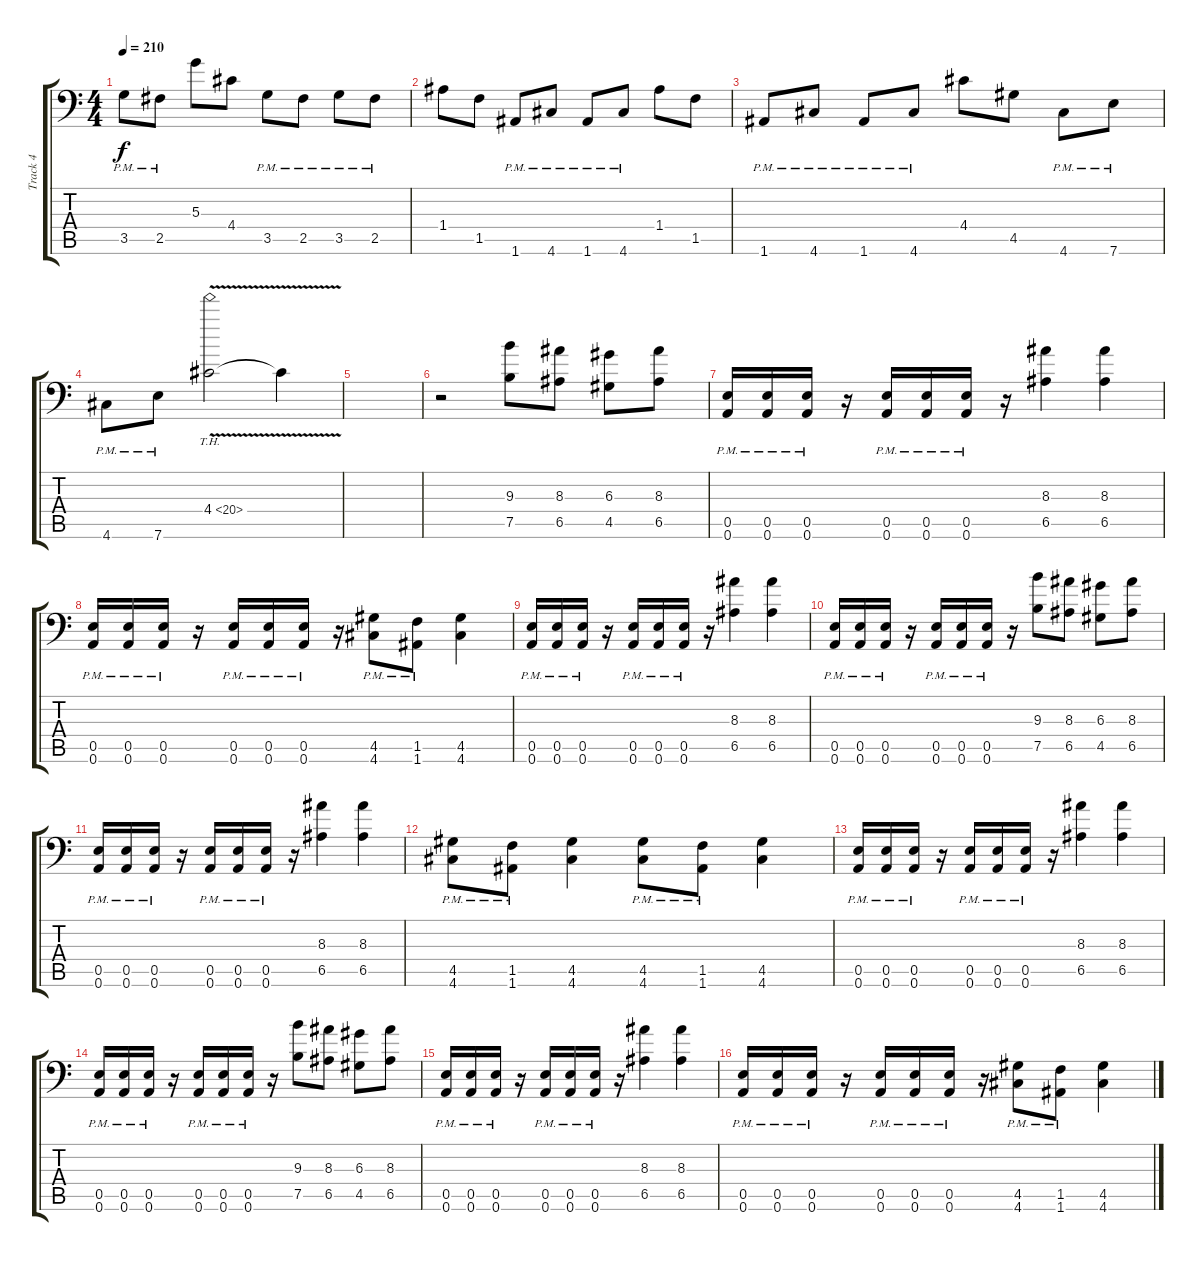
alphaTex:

\track ("Track 4" "Track 4") {instrument distortionguitar}
\staff {score tabs}
\tuning (B3 Gb3 D3 A2 E2 A1) {hide}
\ts (4 4)
\tempo 210
\clef f4
\ks c
3.5{pm}.8{dy f} 2.5{pm}.8 5.3.8 4.4.8 3.5{pm}.8 2.5{pm}.8 3.5{pm}.8 2.5{pm}.8 |
1.4.8 1.5.8 1.6{pm}.8 4.6{pm}.8 1.6{pm}.8 4.6{pm}.8 1.4.8 1.5.8 |
1.6{pm}.8 4.6{pm}.8 1.6{pm}.8 4.6{pm}.8 4.4.8 4.5.8 4.6{pm}.8 7.6{pm}.8 |
4.6{pm}.8 7.6{pm}.8 4.4{th 16 v}.2 4.4{t}.4 |
|
r.2 (9.3 7.5).8 (8.3 6.5).8 (6.3 4.5).8 (8.3 6.5).8 |
(0.5{pm} 0.6{pm}).16 (0.5{pm} 0.6{pm}).16 (0.5{pm} 0.6{pm}).16 r.16 (0.5{pm} 0.6{pm}).16 (0.5{pm} 0.6{pm}).16 (0.5{pm} 0.6{pm}).16 r.16 (8.3 6.5).4 (8.3 6.5).4 |
(0.5{pm} 0.6{pm}).16 (0.5{pm} 0.6{pm}).16 (0.5{pm} 0.6{pm}).16 r.16 (0.5{pm} 0.6{pm}).16 (0.5{pm} 0.6{pm}).16 (0.5{pm} 0.6{pm}).16 r.16 (4.5{pm} 4.6{pm}).8 (1.5{pm} 1.6{pm}).8 (4.5 4.6).4 |
(0.5{pm} 0.6{pm}).16 (0.5{pm} 0.6{pm}).16 (0.5{pm} 0.6{pm}).16 r.16 (0.5{pm} 0.6{pm}).16 (0.5{pm} 0.6{pm}).16 (0.5{pm} 0.6{pm}).16 r.16 (8.3 6.5).4 (8.3 6.5).4 |
(0.5{pm} 0.6{pm}).16 (0.5{pm} 0.6{pm}).16 (0.5{pm} 0.6{pm}).16 r.16 (0.5{pm} 0.6{pm}).16 (0.5{pm} 0.6{pm}).16 (0.5{pm} 0.6{pm}).16 r.16 (9.3 7.5).8 (8.3 6.5).8 (6.3 4.5).8 (8.3 6.5).8 |
(0.5{pm} 0.6{pm}).16 (0.5{pm} 0.6{pm}).16 (0.5{pm} 0.6{pm}).16 r.16 (0.5{pm} 0.6{pm}).16 (0.5{pm} 0.6{pm}).16 (0.5{pm} 0.6{pm}).16 r.16 (8.3 6.5).4 (8.3 6.5).4 |
(4.5{pm} 4.6{pm}).8 (1.5{pm} 1.6{pm}).8 (4.5 4.6).4 (4.5{pm} 4.6{pm}).8 (1.5{pm} 1.6{pm}).8 (4.5 4.6).4 |
(0.5{pm} 0.6{pm}).16 (0.5{pm} 0.6{pm}).16 (0.5{pm} 0.6{pm}).16 r.16 (0.5{pm} 0.6{pm}).16 (0.5{pm} 0.6{pm}).16 (0.5{pm} 0.6{pm}).16 r.16 (8.3 6.5).4 (8.3 6.5).4 |
(0.5{pm} 0.6{pm}).16 (0.5{pm} 0.6{pm}).16 (0.5{pm} 0.6{pm}).16 r.16 (0.5{pm} 0.6{pm}).16 (0.5{pm} 0.6{pm}).16 (0.5{pm} 0.6{pm}).16 r.16 (9.3 7.5).8 (8.3 6.5).8 (6.3 4.5).8 (8.3 6.5).8 |
(0.5{pm} 0.6{pm}).16 (0.5{pm} 0.6{pm}).16 (0.5{pm} 0.6{pm}).16 r.16 (0.5{pm} 0.6{pm}).16 (0.5{pm} 0.6{pm}).16 (0.5{pm} 0.6{pm}).16 r.16 (8.3 6.5).4 (8.3 6.5).4 |
(0.5{pm} 0.6{pm}).16 (0.5{pm} 0.6{pm}).16 (0.5{pm} 0.6{pm}).16 r.16 (0.5{pm} 0.6{pm}).16 (0.5{pm} 0.6{pm}).16 (0.5{pm} 0.6{pm}).16 r.16 (4.5{pm} 4.6{pm}).8 (1.5{pm} 1.6{pm}).8 (4.5 4.6).4
